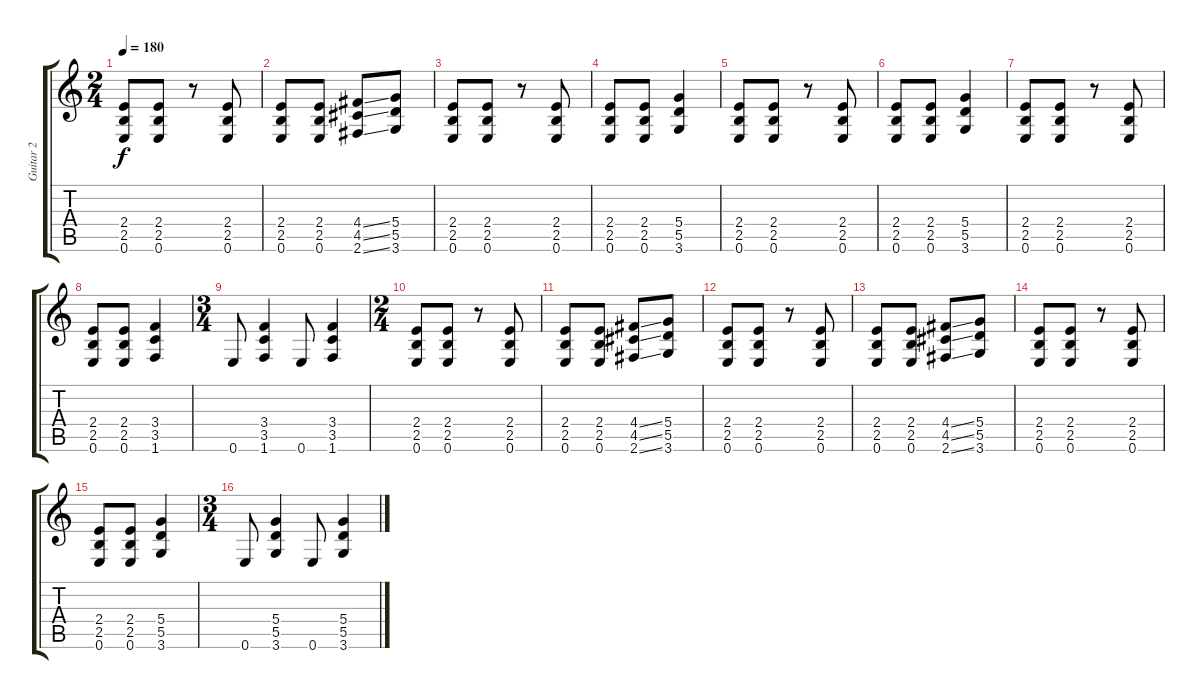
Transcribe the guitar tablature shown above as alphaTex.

\track ("Guitar 2" "Guitar 2") {instrument distortionguitar}
\staff {score tabs}
\tuning (E4 B3 G3 D3 A2 E2) {hide}
\ts (2 4)
\tempo 180
\clef g2
\ks c
(2.4 2.5 0.6).8{dy f} (2.4 2.5 0.6).8 r.8 (2.4 2.5 0.6).8 |
(2.4 2.5 0.6).8 (2.4 2.5 0.6).8 (4.4{ss} 4.5{ss} 2.6{ss}).8 (5.4 5.5 3.6).8 |
(2.4 2.5 0.6).8 (2.4 2.5 0.6).8 r.8 (2.4 2.5 0.6).8 |
(2.4 2.5 0.6).8 (2.4 2.5 0.6).8 (5.4 5.5 3.6).4 |
(2.4 2.5 0.6).8 (2.4 2.5 0.6).8 r.8 (2.4 2.5 0.6).8 |
(2.4 2.5 0.6).8 (2.4 2.5 0.6).8 (5.4 5.5 3.6).4 |
(2.4 2.5 0.6).8 (2.4 2.5 0.6).8 r.8 (2.4 2.5 0.6).8 |
(2.4 2.5 0.6).8 (2.4 2.5 0.6).8 (3.4 3.5 1.6).4 |
\ts (3 4)
0.6.8 (3.4 3.5 1.6).4 0.6.8 (3.4 3.5 1.6).4 |
\ts (2 4)
(2.4 2.5 0.6).8 (2.4 2.5 0.6).8 r.8 (2.4 2.5 0.6).8 |
(2.4 2.5 0.6).8 (2.4 2.5 0.6).8 (4.4{ss} 4.5{ss} 2.6{ss}).8 (5.4 5.5 3.6).8 |
(2.4 2.5 0.6).8 (2.4 2.5 0.6).8 r.8 (2.4 2.5 0.6).8 |
(2.4 2.5 0.6).8 (2.4 2.5 0.6).8 (4.4{ss} 4.5{ss} 2.6{ss}).8 (5.4 5.5 3.6).8 |
(2.4 2.5 0.6).8 (2.4 2.5 0.6).8 r.8 (2.4 2.5 0.6).8 |
(2.4 2.5 0.6).8 (2.4 2.5 0.6).8 (5.4 5.5 3.6).4 |
\ts (3 4)
0.6.8 (5.4 5.5 3.6).4 0.6.8 (5.4 5.5 3.6).4
